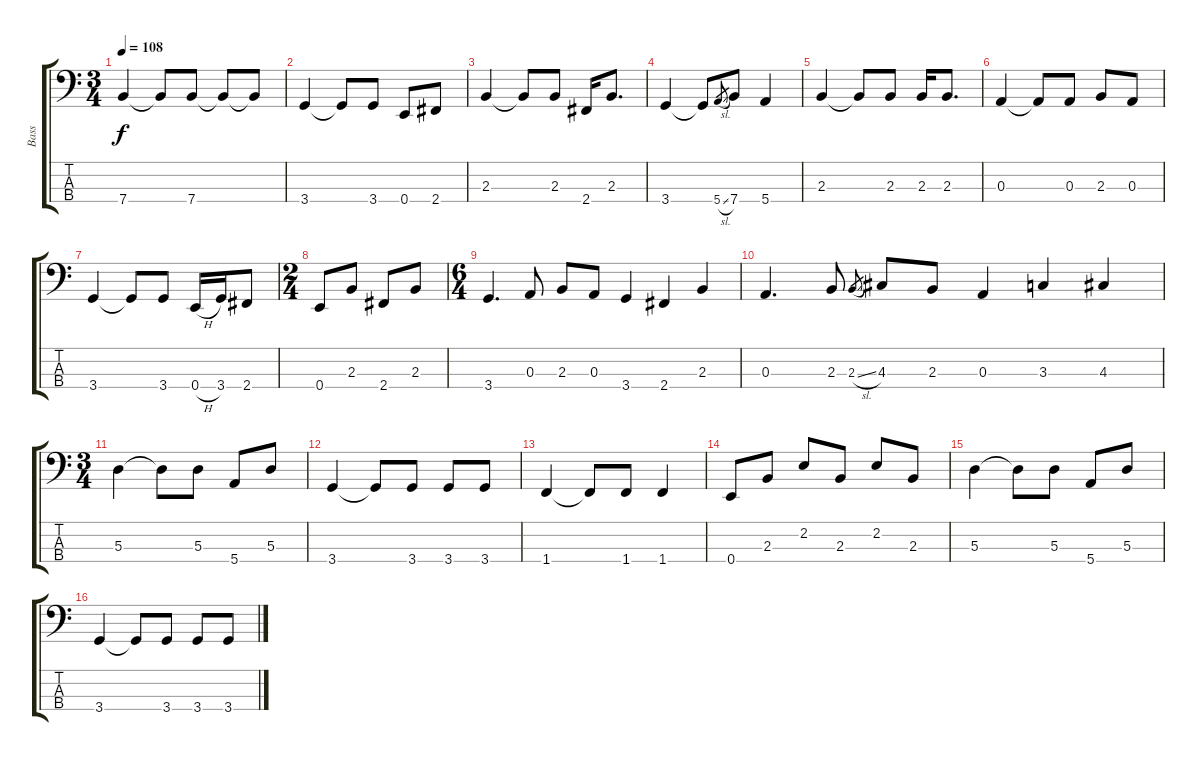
\track ("Bass" "Bass") {instrument electricbasspick}
\staff {score tabs}
\tuning (G2 D2 A1 E1) {hide}
\ts (3 4)
\tempo 108
\clef f4
\ks c
7.4.4{dy f} 7.4{t}.8 7.4.8 7.4{t}.8 7.4{t}.8 |
3.4.4 3.4{t}.8 3.4.8 0.4.8 2.4.8 |
2.3.4 2.3{t}.8 2.3.8 2.4.16 2.3.8{d} |
3.4.4 3.4{t}.8 5.4{sl}.8{gr} 7.4.8 5.4.4 |
2.3.4 2.3{t}.8 2.3.8 2.3.16 2.3.8{d} |
0.3.4 0.3{t}.8 0.3.8 2.3.8 0.3.8 |
3.4.4 3.4{t}.8 3.4.8 0.4{h}.16 3.4.16 2.4.8 |
\ts (2 4)
0.4.8 2.3.8 2.4.8 2.3.8 |
\ts (6 4)
3.4.4{d} 0.3.8 2.3.8 0.3.8 3.4.4 2.4.4 2.3.4 |
0.3.4{d} 2.3.8 2.3{sl}.8{gr} 4.3.8 2.3.8 0.3.4 3.3.4 4.3.4 |
\ts (3 4)
5.3.4 5.3{t}.8 5.3.8 5.4.8 5.3.8 |
3.4.4 3.4{t}.8 3.4.8 3.4.8 3.4.8 |
1.4.4 1.4{t}.8 1.4.8 1.4.4 |
0.4.8 2.3.8 2.2.8 2.3.8 2.2.8 2.3.8 |
5.3.4 5.3{t}.8 5.3.8 5.4.8 5.3.8 |
3.4.4 3.4{t}.8 3.4.8 3.4.8 3.4.8
